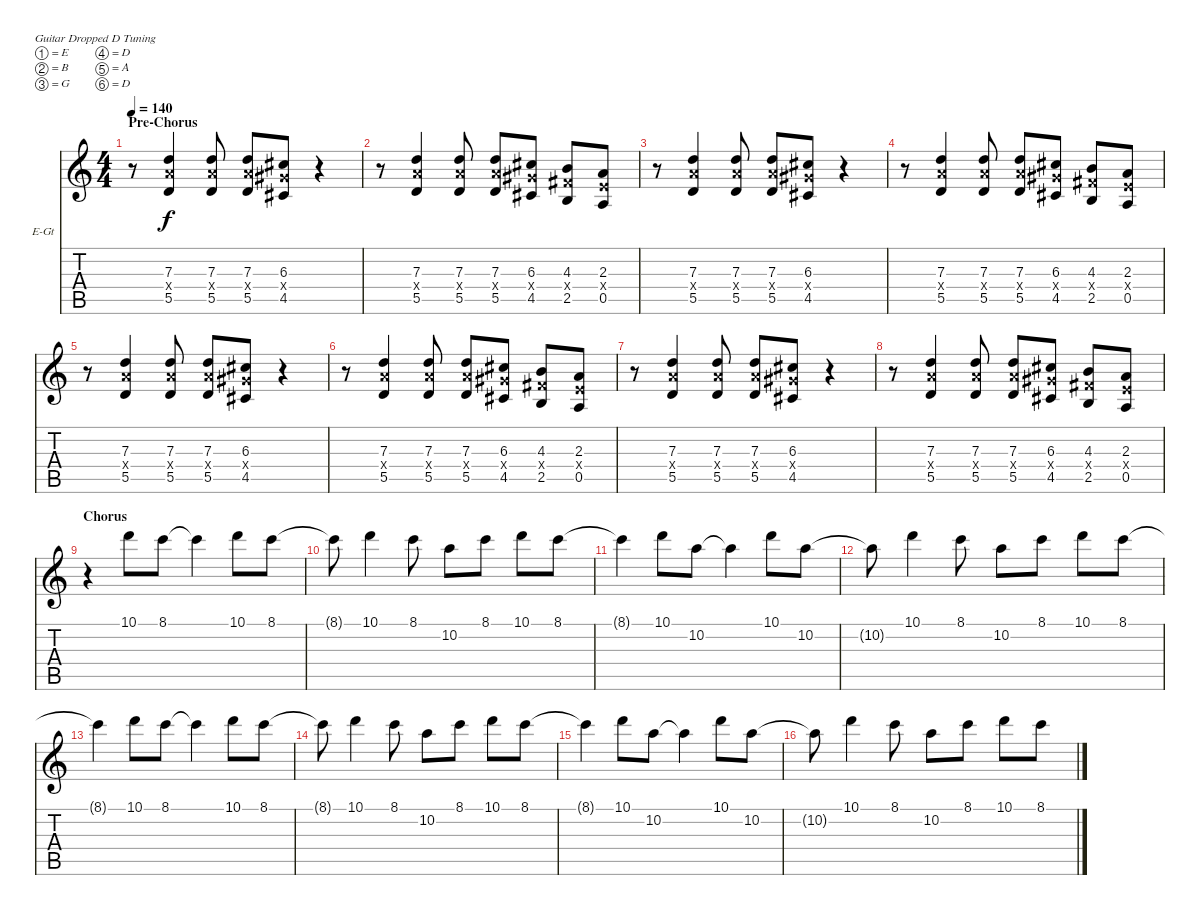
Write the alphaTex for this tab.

\defaultSystemsLayout 4
\bracketExtendMode nobrackets
\firstSystemTrackNameOrientation horizontal
\otherSystemsTrackNameOrientation horizontal
\track ("Stone Gossard (Drop D)" "E-Gt") {instrument overdrivenguitar}
\staff {score tabs}
\tuning (E4 B3 G3 D3 A2 D2)
\ts (4 4)
\section ("" "Pre-Chorus")
\tempo 140
\clef g2
\ks c
r.8{dy f} (7.3 7.4{x} 5.5).4 (7.3 7.4{x} 5.5).8 (7.3 7.4{x} 5.5).8 (6.3 6.4{x} 4.5).8 r.4 |
r.8 (7.3 7.4{x} 5.5).4 (7.3 7.4{x} 5.5).8 (7.3 7.4{x} 5.5).8 (6.3 6.4{x} 4.5).8 (4.3 4.4{x} 2.5).8 (2.3 2.4{x} 0.5).8 |
r.8 (7.3 7.4{x} 5.5).4 (7.3 7.4{x} 5.5).8 (7.3 7.4{x} 5.5).8 (6.3 6.4{x} 4.5).8 r.4 |
r.8 (7.3 7.4{x} 5.5).4 (7.3 7.4{x} 5.5).8 (7.3 7.4{x} 5.5).8 (6.3 6.4{x} 4.5).8 (4.3 4.4{x} 2.5).8 (2.3 2.4{x} 0.5).8 |
r.8 (7.3 7.4{x} 5.5).4 (7.3 7.4{x} 5.5).8 (7.3 7.4{x} 5.5).8 (6.3 6.4{x} 4.5).8 r.4 |
r.8 (7.3 7.4{x} 5.5).4 (7.3 7.4{x} 5.5).8 (7.3 7.4{x} 5.5).8 (6.3 6.4{x} 4.5).8 (4.3 4.4{x} 2.5).8 (2.3 2.4{x} 0.5).8 |
r.8 (7.3 7.4{x} 5.5).4 (7.3 7.4{x} 5.5).8 (7.3 7.4{x} 5.5).8 (6.3 6.4{x} 4.5).8 r.4 |
r.8 (7.3 7.4{x} 5.5).4 (7.3 7.4{x} 5.5).8 (7.3 7.4{x} 5.5).8 (6.3 6.4{x} 4.5).8 (4.3 4.4{x} 2.5).8 (2.3 2.4{x} 0.5).8 |
\section ("" "Chorus")
r.4 10.1.8 8.1.8 8.1{t}.4 10.1.8 8.1.8 |
8.1{t}.8 10.1.4 8.1.8 10.2.8 8.1.8 10.1.8 8.1.8 |
8.1{t}.4 10.1.8 10.2.8 10.2{t}.4 10.1.8 10.2.8 |
10.2{t}.8 10.1.4 8.1.8 10.2.8 8.1.8 10.1.8 8.1.8 |
8.1{t}.4 10.1.8 8.1.8 8.1{t}.4 10.1.8 8.1.8 |
8.1{t}.8 10.1.4 8.1.8 10.2.8 8.1.8 10.1.8 8.1.8 |
8.1{t}.4 10.1.8 10.2.8 10.2{t}.4 10.1.8 10.2.8 |
10.2{t}.8 10.1.4 8.1.8 10.2.8 8.1.8 10.1.8 8.1.8
